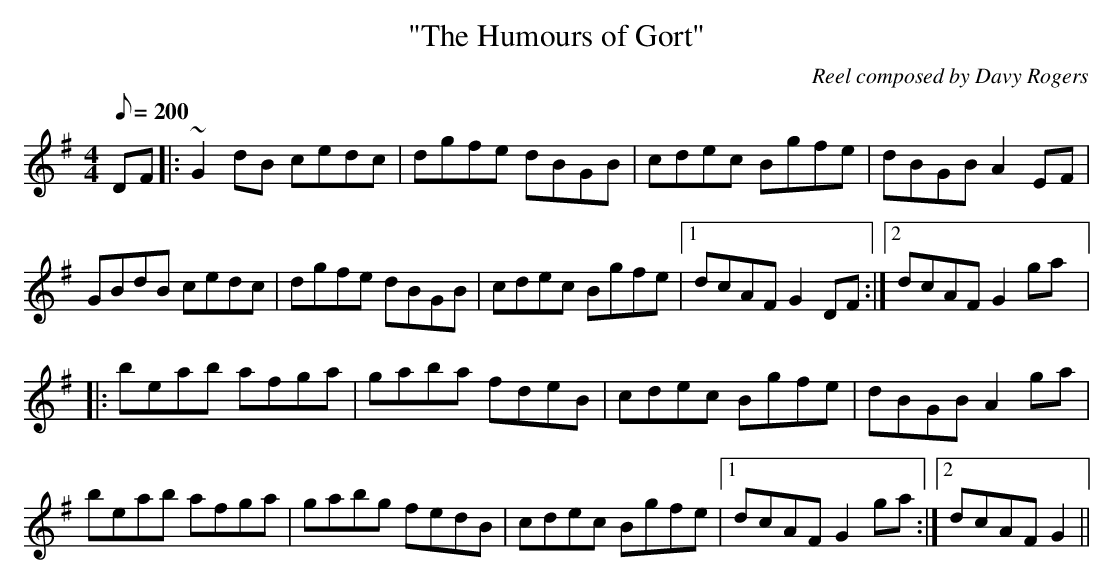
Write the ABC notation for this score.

X:1
T:"The Humours of Gort"
C:Reel composed by Davy Rogers
L:1/8
Q:200
M:4/4
K:G
DF |: ~G2 dB cedc | dgfe dBGB | cdec Bgfe | dBGB A2 EF |
GBdB cedc | dgfe dBGB | cdec Bgfe |1 dcAF G2 DF :|2 dcAF G2 ga |:
beab afga | gaba fdeB | cdec Bgfe | dBGB A2 ga |
beab afga | gabg fedB | cdec Bgfe |1 dcAF G2 ga :|2 dcAF G2 ||
